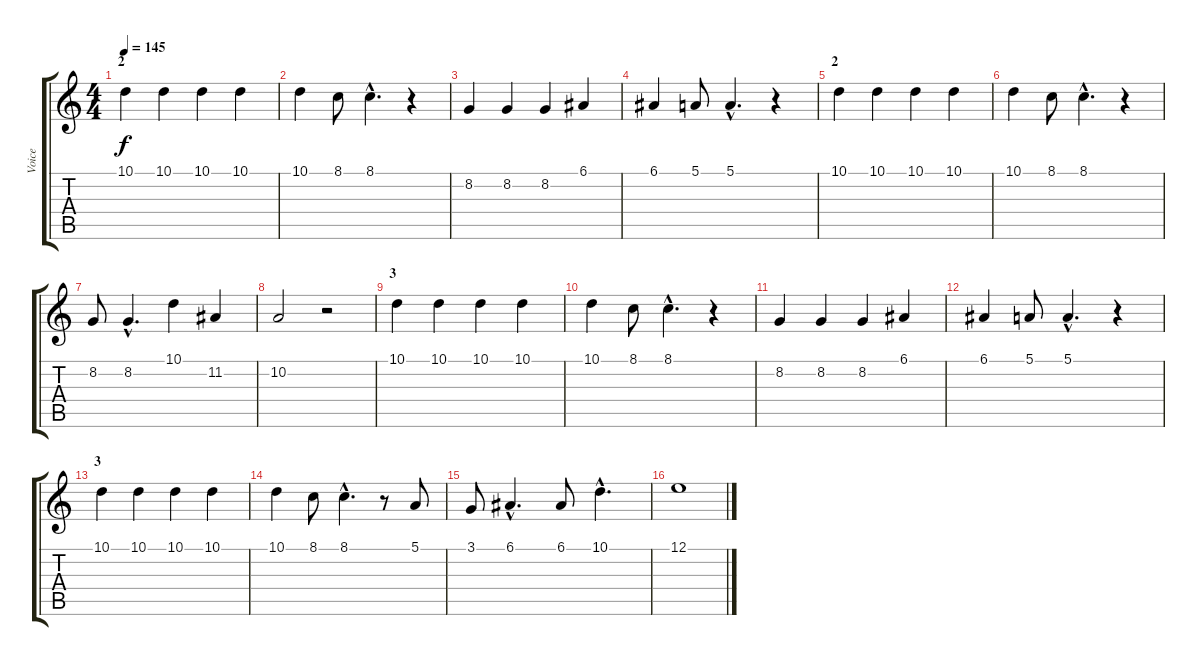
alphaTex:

\track ("Voice" "Voice") {instrument flute}
\staff {score tabs}
\tuning (E4 B3 G3 D3 A2 E2) {hide}
\ts (4 4)
\section ("" "2")
\tempo 145
\clef g2
\ks c
10.1.4{dy f volume 12} 10.1.4 10.1.4 10.1.4 |
10.1.4 8.1.8 8.1{hac}.4{d} r.4 |
8.2.4 8.2.4 8.2.4 6.1.4 |
6.1.4 5.1.8 5.1{hac}.4{d} r.4 |
\section ("" "2")
10.1.4 10.1.4 10.1.4 10.1.4 |
10.1.4 8.1.8 8.1{hac}.4{d} r.4 |
8.2.8 8.2{hac}.4{d} 10.1.4 11.2.4 |
10.2.2 r.2 |
\section ("" "3")
10.1.4 10.1.4 10.1.4 10.1.4 |
10.1.4 8.1.8 8.1{hac}.4{d} r.4 |
8.2.4 8.2.4 8.2.4 6.1.4 |
6.1.4 5.1.8 5.1{hac}.4{d} r.4 |
\section ("" "3")
10.1.4 10.1.4 10.1.4 10.1.4 |
10.1.4 8.1.8 8.1{hac}.4{d} r.8 5.1.8 |
3.1.8 6.1{hac}.4{d} 6.1.8 10.1{hac}.4{d} |
12.1.1
